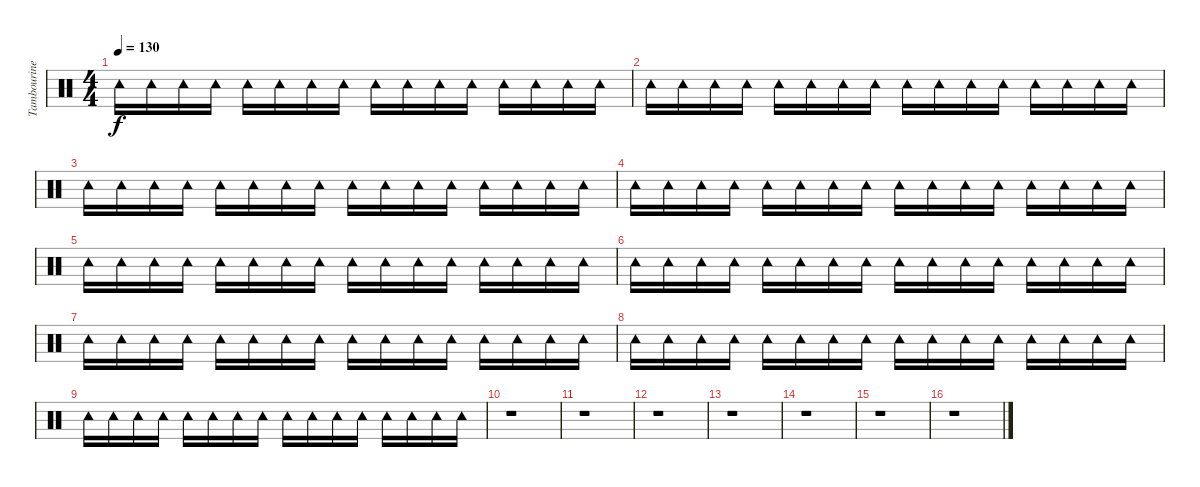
\track ("Tambourine" "Tambourine") {instrument percussion}
\staff {score}
\articulation defaults
\ts (4 4)
\tempo 130
\clef neutral
\ks c "Tambourine (hit)".16{dy f} "Tambourine (hit)".16 "Tambourine (hit)".16 "Tambourine (hit)".16 "Tambourine (hit)".16 "Tambourine (hit)".16 "Tambourine (hit)".16 "Tambourine (hit)".16 "Tambourine (hit)".16 "Tambourine (hit)".16 "Tambourine (hit)".16 "Tambourine (hit)".16 "Tambourine (hit)".16 "Tambourine (hit)".16 "Tambourine (hit)".16 "Tambourine (hit)".16
|
"Tambourine (hit)".16 "Tambourine (hit)".16 "Tambourine (hit)".16 "Tambourine (hit)".16 "Tambourine (hit)".16 "Tambourine (hit)".16 "Tambourine (hit)".16 "Tambourine (hit)".16 "Tambourine (hit)".16 "Tambourine (hit)".16 "Tambourine (hit)".16 "Tambourine (hit)".16 "Tambourine (hit)".16 "Tambourine (hit)".16 "Tambourine (hit)".16 "Tambourine (hit)".16 |
"Tambourine (hit)".16 "Tambourine (hit)".16 "Tambourine (hit)".16 "Tambourine (hit)".16 "Tambourine (hit)".16 "Tambourine (hit)".16 "Tambourine (hit)".16 "Tambourine (hit)".16 "Tambourine (hit)".16 "Tambourine (hit)".16 "Tambourine (hit)".16 "Tambourine (hit)".16 "Tambourine (hit)".16 "Tambourine (hit)".16 "Tambourine (hit)".16 "Tambourine (hit)".16 |
"Tambourine (hit)".16 "Tambourine (hit)".16 "Tambourine (hit)".16 "Tambourine (hit)".16 "Tambourine (hit)".16 "Tambourine (hit)".16 "Tambourine (hit)".16 "Tambourine (hit)".16 "Tambourine (hit)".16 "Tambourine (hit)".16 "Tambourine (hit)".16 "Tambourine (hit)".16 "Tambourine (hit)".16 "Tambourine (hit)".16 "Tambourine (hit)".16 "Tambourine (hit)".16 |
"Tambourine (hit)".16 "Tambourine (hit)".16 "Tambourine (hit)".16 "Tambourine (hit)".16 "Tambourine (hit)".16 "Tambourine (hit)".16 "Tambourine (hit)".16 "Tambourine (hit)".16 "Tambourine (hit)".16 "Tambourine (hit)".16 "Tambourine (hit)".16 "Tambourine (hit)".16 "Tambourine (hit)".16 "Tambourine (hit)".16 "Tambourine (hit)".16 "Tambourine (hit)".16 |
"Tambourine (hit)".16 "Tambourine (hit)".16 "Tambourine (hit)".16 "Tambourine (hit)".16 "Tambourine (hit)".16 "Tambourine (hit)".16 "Tambourine (hit)".16 "Tambourine (hit)".16 "Tambourine (hit)".16 "Tambourine (hit)".16 "Tambourine (hit)".16 "Tambourine (hit)".16 "Tambourine (hit)".16 "Tambourine (hit)".16 "Tambourine (hit)".16 "Tambourine (hit)".16 |
"Tambourine (hit)".16 "Tambourine (hit)".16 "Tambourine (hit)".16 "Tambourine (hit)".16 "Tambourine (hit)".16 "Tambourine (hit)".16 "Tambourine (hit)".16 "Tambourine (hit)".16 "Tambourine (hit)".16 "Tambourine (hit)".16 "Tambourine (hit)".16 "Tambourine (hit)".16 "Tambourine (hit)".16 "Tambourine (hit)".16 "Tambourine (hit)".16 "Tambourine (hit)".16 |
"Tambourine (hit)".16 "Tambourine (hit)".16 "Tambourine (hit)".16 "Tambourine (hit)".16 "Tambourine (hit)".16 "Tambourine (hit)".16 "Tambourine (hit)".16 "Tambourine (hit)".16 "Tambourine (hit)".16 "Tambourine (hit)".16 "Tambourine (hit)".16 "Tambourine (hit)".16 "Tambourine (hit)".16 "Tambourine (hit)".16 "Tambourine (hit)".16 "Tambourine (hit)".16 |
"Tambourine (hit)".16 "Tambourine (hit)".16 "Tambourine (hit)".16 "Tambourine (hit)".16 "Tambourine (hit)".16 "Tambourine (hit)".16 "Tambourine (hit)".16 "Tambourine (hit)".16 "Tambourine (hit)".16 "Tambourine (hit)".16 "Tambourine (hit)".16 "Tambourine (hit)".16 "Tambourine (hit)".16 "Tambourine (hit)".16 "Tambourine (hit)".16 "Tambourine (hit)".16 |
r.1 |
r.1 |
r.1 |
r.1 |
r.1 |
r.1 |
r.1
